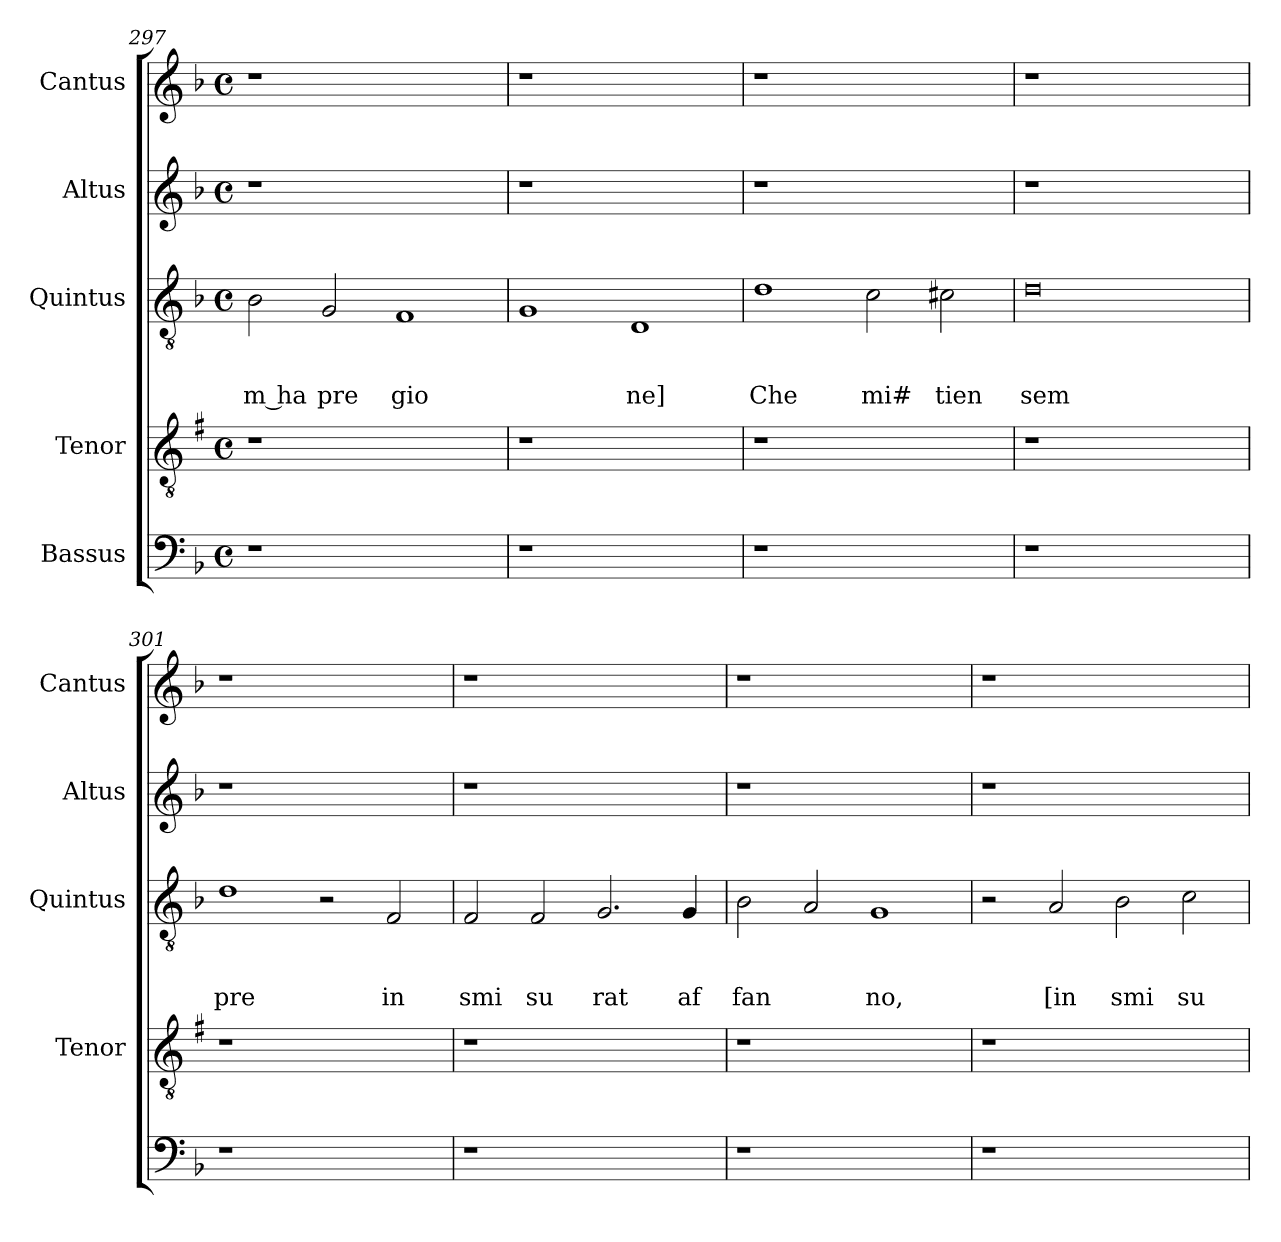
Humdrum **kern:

**kern	**kern	**kern	**text	**text	**text	**kern	**kern
*part5	*part4	*part3	*part3	*part3	*part3	*part2	*part1
*staff5	*staff4	*staff3	*staff3	*staff3	*staff3	*staff2	*staff1
*I"Bassus	*I"Tenor	*I"Quintus	*	*	*	*I"Altus	*I"Cantus
*	*I'Tenor	*I'Quintus	*	*	*	*I'Altus	*I'Cantus
*clefF4	*clefGv2	*clefGv2	*	*	*	*clefG2	*clefG2
*k[b-]	*k[f#]	*k[b-]	*	*	*	*k[b-]	*k[b-]
*F:	*G:	*F:	*	*	*	*F:	*F:
*M4/4	*M4/4	*M4/4	*	*	*	*M4/4	*M4/4
*met(c)	*met(c)	*met(c)	*	*	*	*met(c)	*met(c)
=297	=297	=297	=297	=297	=297	=297	=297
!	!	!	!	!	!LO:LY:b:rj	!	!
1r	1r	2B-\	.	.	m ha	1r	1r
!	!	!	!	!	!LO:LY:b	!	!
.	.	2G/	.	.	pre	.	.
!	!	!	!	!	!LO:LY:b	!	!
1ryy	1ryy	1F	.	.	gio	1ryy	1ryy
=298	=298	=298	=298	=298	=298	=298	=298
1r	1r	1G	.	.	.	1r	1r
!	!	!	!	!	!LO:LY:b	!	!
1ryy	1ryy	1D	.	.	ne]	1ryy	1ryy
=299	=299	=299	=299	=299	=299	=299	=299
!	!	!	!	!	!LO:LY:b	!	!
1r	1r	1d	.	.	Che	1r	1r
!	!	!	!	!	!LO:LY:b	!	!
1ryy	1ryy	2c\	.	.	mi#	1ryy	1ryy
!	!	!	!	!	!LO:LY:b	!	!
.	.	2c#X\	.	.	tien	.	.
=300	=300	=300	=300	=300	=300	=300	=300
!	!	!	!	!	!LO:LY:b	!	!
1r	1r	0d	.	.	sem	1r	1r
1ryy	1ryy	.	.	.	.	1ryy	1ryy
=301	=301	=301	=301	=301	=301	=301	=301
!	!	!	!	!	!LO:LY:b	!	!
1r	1r	1d	.	.	pre	1r	1r
1ryy	1ryy	2r	.	.	.	1ryy	1ryy
!	!	!	!	!	!LO:LY:b	!	!
.	.	2F/	.	.	in	.	.
!!LO:LB:g=z
=302	=302	=302	=302	=302	=302	=302	=302
!	!	!	!	!	!LO:LY:b	!	!
1r	1r	2F/	.	.	smi	1r	1r
!	!	!	!	!	!LO:LY:b	!	!
.	.	2F/	.	.	su	.	.
!	!	!	!	!	!LO:LY:b	!	!
1ryy	1ryy	2.G/	.	.	rat	1ryy	1ryy
!	!	!	!	!	!LO:LY:b	!	!
.	.	4G/	.	.	af	.	.
=303	=303	=303	=303	=303	=303	=303	=303
!	!	!	!	!	!LO:LY:b	!	!
1r	1r	2B-\	.	.	fan	1r	1r
.	.	2A/	.	.	.	.	.
!	!	!	!	!	!LO:LY:b	!	!
1ryy	1ryy	1G	.	.	no,	1ryy	1ryy
=304	=304	=304	=304	=304	=304	=304	=304
1r	1r	2r	.	.	.	1r	1r
!	!	!	!	!	!LO:LY:b	!	!
.	.	2A/	.	.	[in	.	.
!	!	!	!	!	!LO:LY:b	!	!
1ryy	1ryy	2B-\	.	.	smi	1ryy	1ryy
!	!	!	!	!	!LO:LY:b	!	!
.	.	2c\	.	.	su	.	.
=	=	=	=	=	=	=	=
*-	*-	*-	*-	*-	*-	*-	*-
